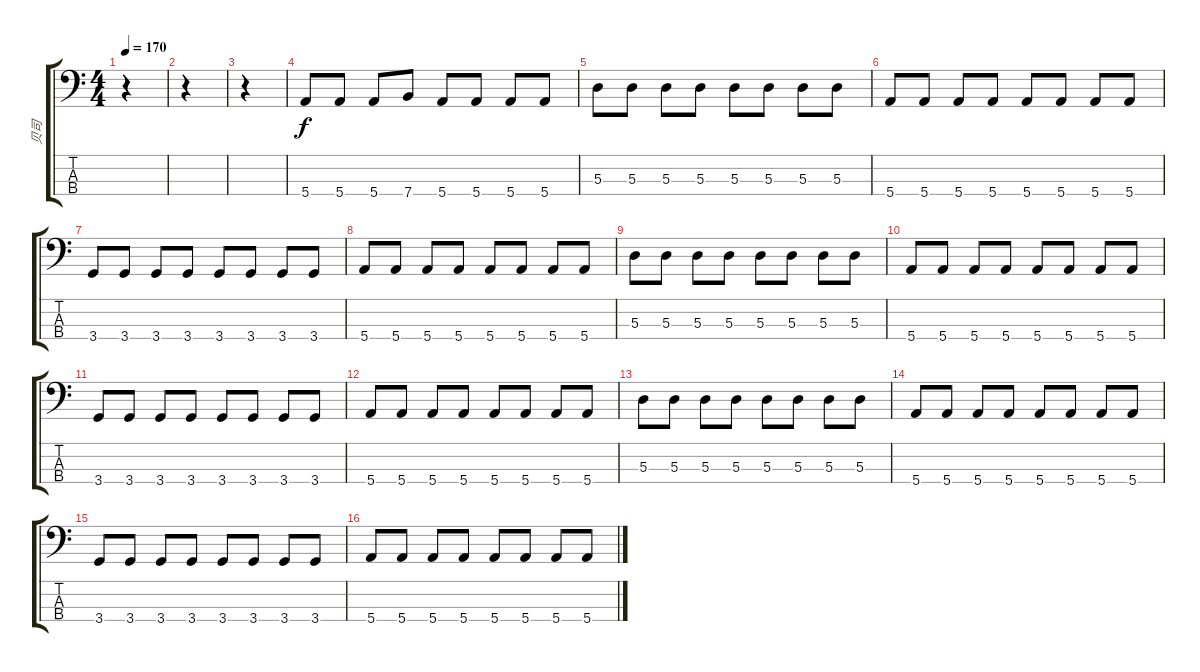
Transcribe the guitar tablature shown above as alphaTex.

\track ("贝司" "贝司") {instrument electricbassfinger}
\staff {score tabs}
\tuning (G2 D2 A1 E1) {hide}
\ts (4 4)
\tempo 170
\clef f4
\ks c
r.4{dy f instrument electricbassfinger} |
r.4 |
r.4 |
5.4.8 5.4.8 5.4.8 7.4.8 5.4.8 5.4.8 5.4.8 5.4.8 |
5.3.8 5.3.8 5.3.8 5.3.8 5.3.8 5.3.8 5.3.8 5.3.8 |
5.4.8 5.4.8 5.4.8 5.4.8 5.4.8 5.4.8 5.4.8 5.4.8 |
3.4.8 3.4.8 3.4.8 3.4.8 3.4.8 3.4.8 3.4.8 3.4.8 |
5.4.8 5.4.8 5.4.8 5.4.8 5.4.8 5.4.8 5.4.8 5.4.8 |
5.3.8 5.3.8 5.3.8 5.3.8 5.3.8 5.3.8 5.3.8 5.3.8 |
5.4.8 5.4.8 5.4.8 5.4.8 5.4.8 5.4.8 5.4.8 5.4.8 |
3.4.8 3.4.8 3.4.8 3.4.8 3.4.8 3.4.8 3.4.8 3.4.8 |
5.4.8 5.4.8 5.4.8 5.4.8 5.4.8 5.4.8 5.4.8 5.4.8 |
5.3.8 5.3.8 5.3.8 5.3.8 5.3.8 5.3.8 5.3.8 5.3.8 |
5.4.8 5.4.8 5.4.8 5.4.8 5.4.8 5.4.8 5.4.8 5.4.8 |
3.4.8 3.4.8 3.4.8 3.4.8 3.4.8 3.4.8 3.4.8 3.4.8 |
5.4.8 5.4.8 5.4.8 5.4.8 5.4.8 5.4.8 5.4.8 5.4.8
